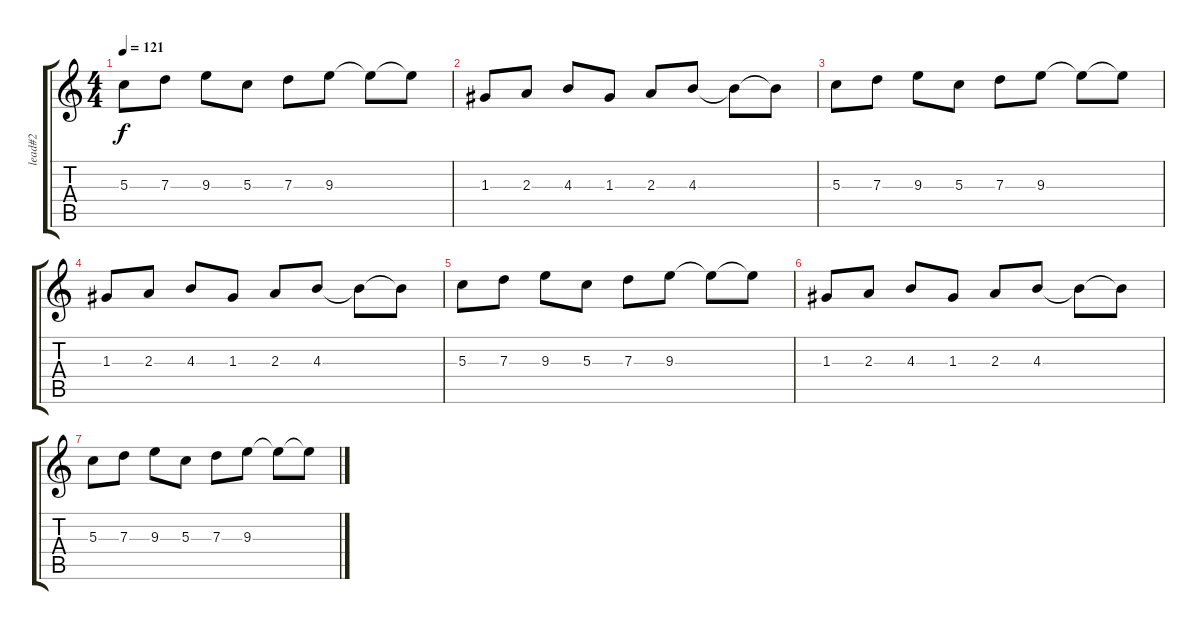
\track ("lead#2" "lead#2") {instrument overdrivenguitar}
\staff {score tabs}
\tuning (E4 B3 G3 D3 A2 E2) {hide}
\ts (4 4)
\tempo 121
\clef g2
\ks c
5.3.8{dy f} 7.3.8 9.3.8 5.3.8 7.3.8 9.3.8 9.3{t}.8 9.3{t}.8 |
1.3.8 2.3.8 4.3.8 1.3.8 2.3.8 4.3.8 4.3{t}.8 4.3{t}.8 |
5.3.8 7.3.8 9.3.8 5.3.8 7.3.8 9.3.8 9.3{t}.8 9.3{t}.8 |
1.3.8 2.3.8 4.3.8 1.3.8 2.3.8 4.3.8 4.3{t}.8 4.3{t}.8 |
5.3.8 7.3.8 9.3.8 5.3.8 7.3.8 9.3.8 9.3{t}.8 9.3{t}.8 |
1.3.8 2.3.8 4.3.8 1.3.8 2.3.8 4.3.8 4.3{t}.8 4.3{t}.8 |
5.3.8 7.3.8 9.3.8 5.3.8 7.3.8 9.3.8 9.3{t}.8 9.3{t}.8
